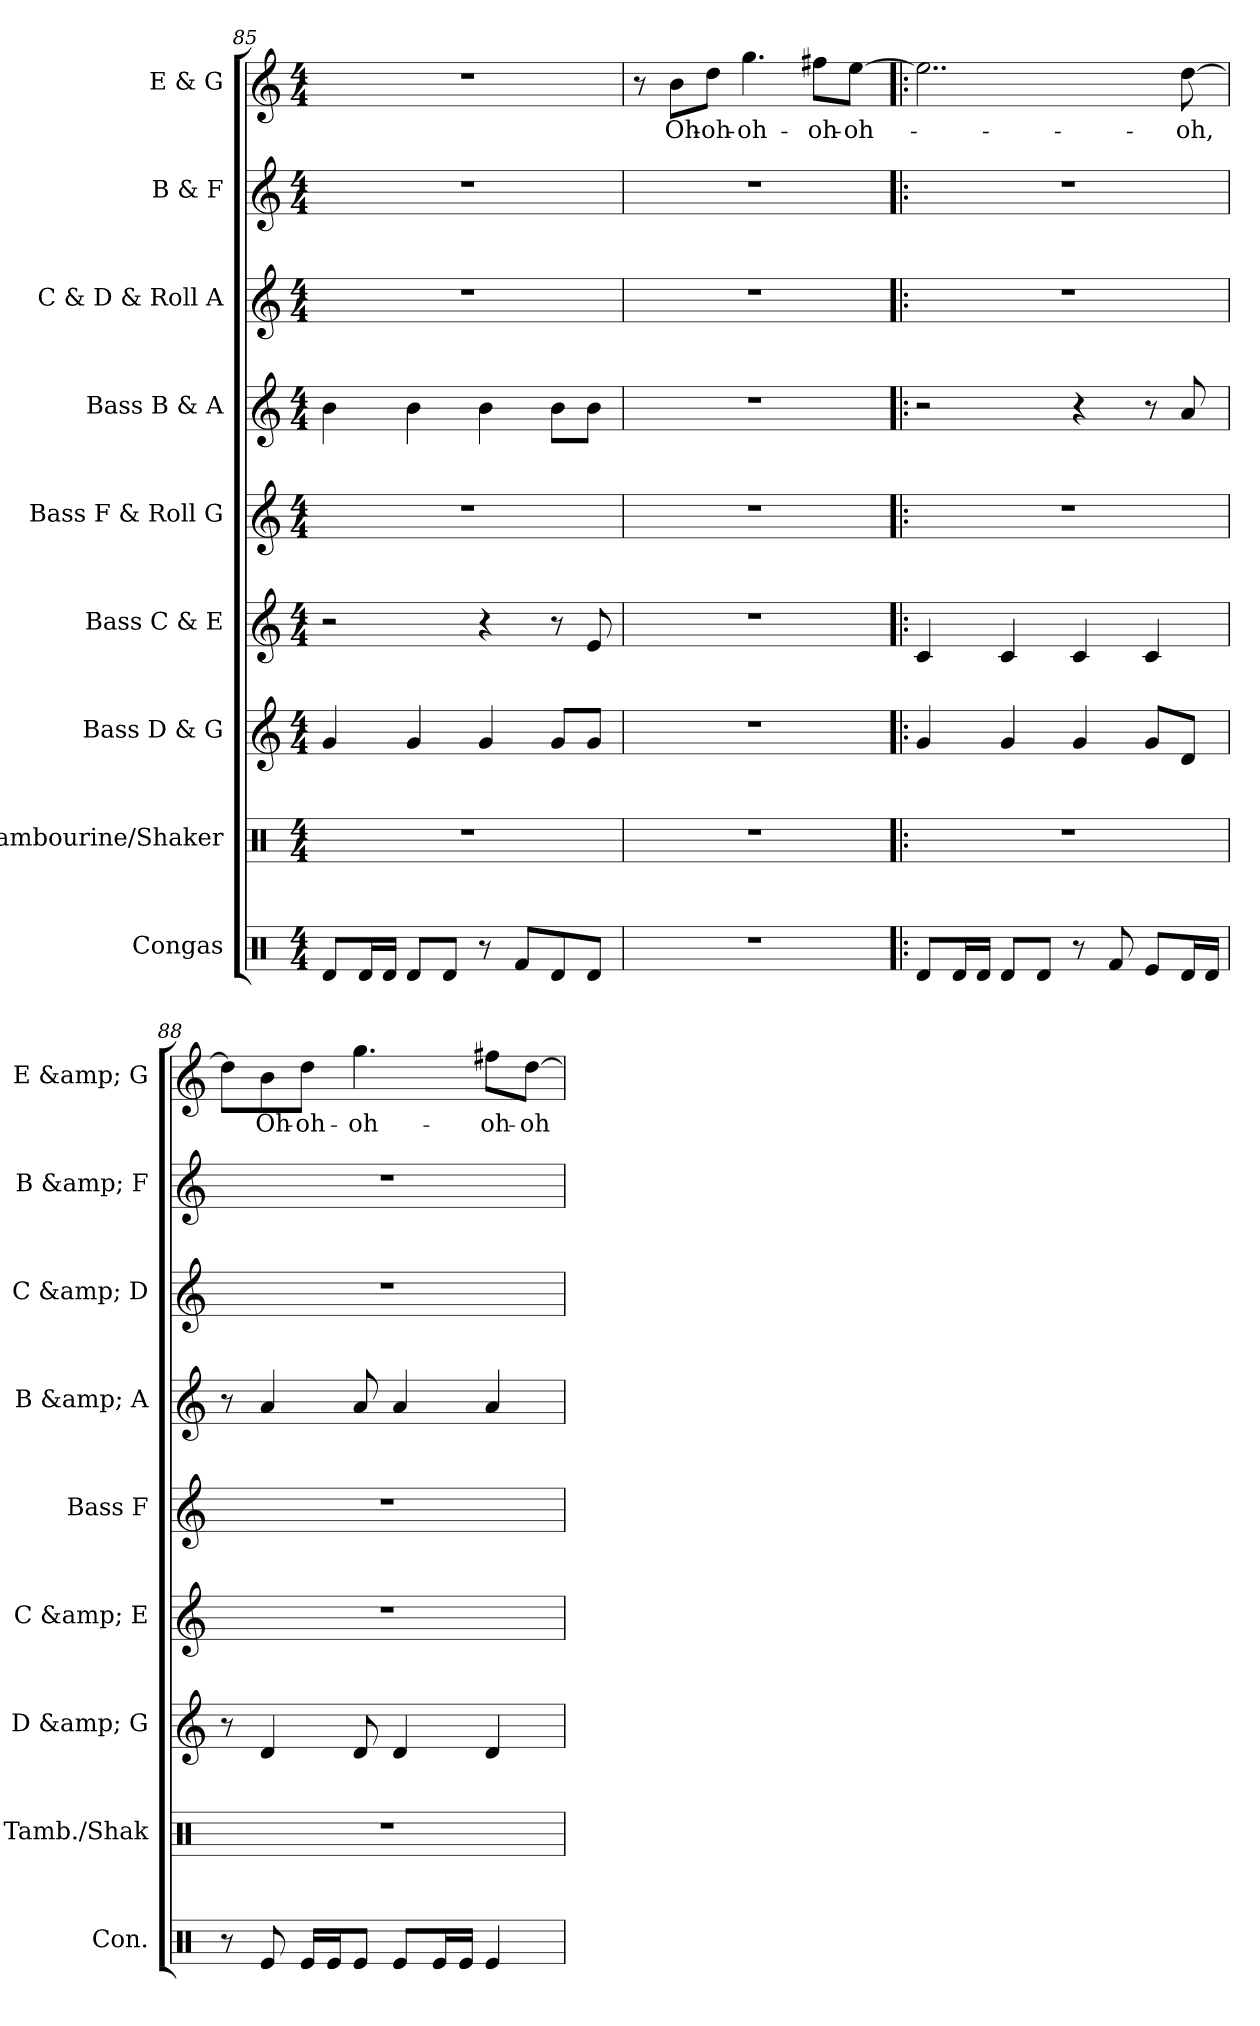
**kern	**kern	**kern	**kern	**kern	**kern	**kern	**kern	**kern	**text
*part9	*part8	*part7	*part6	*part5	*part4	*part3	*part2	*part1	*part1
*staff9	*staff8	*staff7	*staff6	*staff5	*staff4	*staff3	*staff2	*staff1	*staff1
*I"Congas	*I"Tambourine/Shaker	*I"Bass D &amp; G	*I"Bass C &amp; E	*I"Bass F &amp; Roll G	*I"Bass B &amp; A	*I"C &amp; D &amp; Roll A	*I"B &amp; F	*I"E &amp; G	*
*I'Con.	*I'Tamb./Shak	*I'D &amp; G	*I'C &amp; E	*I'Bass F	*I'B &amp; A	*I'C &amp; D	*I'B &amp; F	*I'E &amp; G	*
*clefX	*clefX	*clefG2	*clefG2	*clefG2	*clefG2	*clefG2	*clefG2	*clefG2	*
*k[]	*k[]	*k[]	*k[]	*k[]	*k[]	*k[]	*k[]	*k[]	*
*M4/4	*M4/4	*M4/4	*M4/4	*M4/4	*M4/4	*M4/4	*M4/4	*M4/4	*
=85	=85	=85	=85	=85	=85	=85	=85	=85	=85
8Rd/L	1r	4g/	2r	1r	4b\	1r	1r	1r	.
16Rd/L	.	.	.	.	.	.	.	.	.
16Rd/JJ	.	.	.	.	.	.	.	.	.
8Rd/L	.	4g/	.	.	4b\	.	.	.	.
8Rd/J	.	.	.	.	.	.	.	.	.
8r	.	4g/	4r	.	4b\	.	.	.	.
8Rf/L	.	.	.	.	.	.	.	.	.
8Rd/	.	8g/L	8r	.	8b\L	.	.	.	.
8Rd/J	.	8g/J	8e/	.	8b\J	.	.	.	.
=86	=86	=86	=86	=86	=86	=86	=86	=86	=86
1r	1r	1r	1r	1r	1r	1r	1r	8r	.
!	!	!	!	!	!	!	!	!	!LO:LY:b
.	.	.	.	.	.	.	.	8b\L	Oh-
!	!	!	!	!	!	!	!	!	!LO:LY:b
.	.	.	.	.	.	.	.	8dd\J	-oh-
!	!	!	!	!	!	!	!	!	!LO:LY:b
.	.	.	.	.	.	.	.	4.gg\	-oh-
!	!	!	!	!	!	!	!	!	!LO:LY:b
.	.	.	.	.	.	.	.	8ff#X\L	-oh-
!	!	!	!	!	!	!	!	!	!LO:LY:b
.	.	.	.	.	.	.	.	[8ee\J	-oh-
!!LO:PB:g=z
=87!|:	=87!|:	=87!|:	=87!|:	=87!|:	=87!|:	=87!|:	=87!|:	=87!|:	=87!|:
8Rd/L	1r	4g/	4c/	1r	2r	1r	1r	2..ee\]	.
16Rd/L	.	.	.	.	.	.	.	.	.
16Rd/JJ	.	.	.	.	.	.	.	.	.
8Rd/L	.	4g/	4c/	.	.	.	.	.	.
8Rd/J	.	.	.	.	.	.	.	.	.
8r	.	4g/	4c/	.	4r	.	.	.	.
8Rf/	.	.	.	.	.	.	.	.	.
8Re/L	.	8g/L	4c/	.	8r	.	.	.	.
!	!	!	!	!	!	!	!	!	!LO:LY:b
16Rd/L	.	8d/J	.	.	8a/	.	.	[8dd\	-oh,
16Rd/JJ	.	.	.	.	.	.	.	.	.
=88	=88	=88	=88	=88	=88	=88	=88	=88	=88
8r	1r	8r	1r	1r	8r	1r	1r	8dd\L]	.
!	!	!	!	!	!	!	!	!	!LO:LY:b
8Re/	.	4d/	.	.	4a/	.	.	8b\	Oh-
!	!	!	!	!	!	!	!	!	!LO:LY:b
16Re/LL	.	.	.	.	.	.	.	8dd\J	-oh-
16Re/J	.	.	.	.	.	.	.	.	.
!	!	!	!	!	!	!	!	!	!LO:LY:b
8Re/J	.	8d/	.	.	8a/	.	.	4.gg\	-oh-
8Re/L	.	4d/	.	.	4a/	.	.	.	.
16Re/L	.	.	.	.	.	.	.	.	.
16Re/JJ	.	.	.	.	.	.	.	.	.
!	!	!	!	!	!	!	!	!	!LO:LY:b
4Re/	.	4d/	.	.	4a/	.	.	8ff#X\L	-oh-
!	!	!	!	!	!	!	!	!	!LO:LY:b
.	.	.	.	.	.	.	.	[8dd\J	-oh-
=	=	=	=	=	=	=	=	=	=
*-	*-	*-	*-	*-	*-	*-	*-	*-	*-
